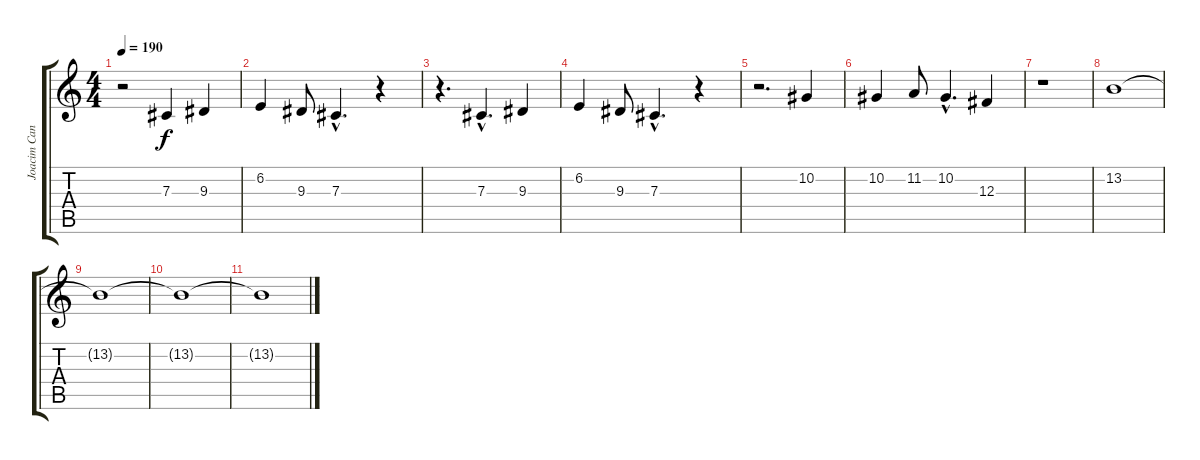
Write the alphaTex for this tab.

\track ("Joacim Cans Vocals" "Joacim Can") {instrument lead2sawtooth}
\staff {score tabs}
\tuning (Eb4 Bb3 Gb3 Db3 Ab2 Eb2) {hide}
\ts (4 4)
\tempo 190
\clef g2
\ks c
r.2{dy f} 7.3.4 9.3.4 |
6.2.4 9.3.8 7.3{hac}.4{d} r.4 |
r.4{d} 7.3{hac}.4{d} 9.3.4 |
6.2.4 9.3.8 7.3{hac}.4{d} r.4 |
r.2{d} 10.2.4 |
10.2.4 11.2.8 10.2{hac}.4{d} 12.3.4 |
r.1 |
13.2.1 |
13.2{t}.1 |
13.2{t}.1 |
13.2{t}.1
